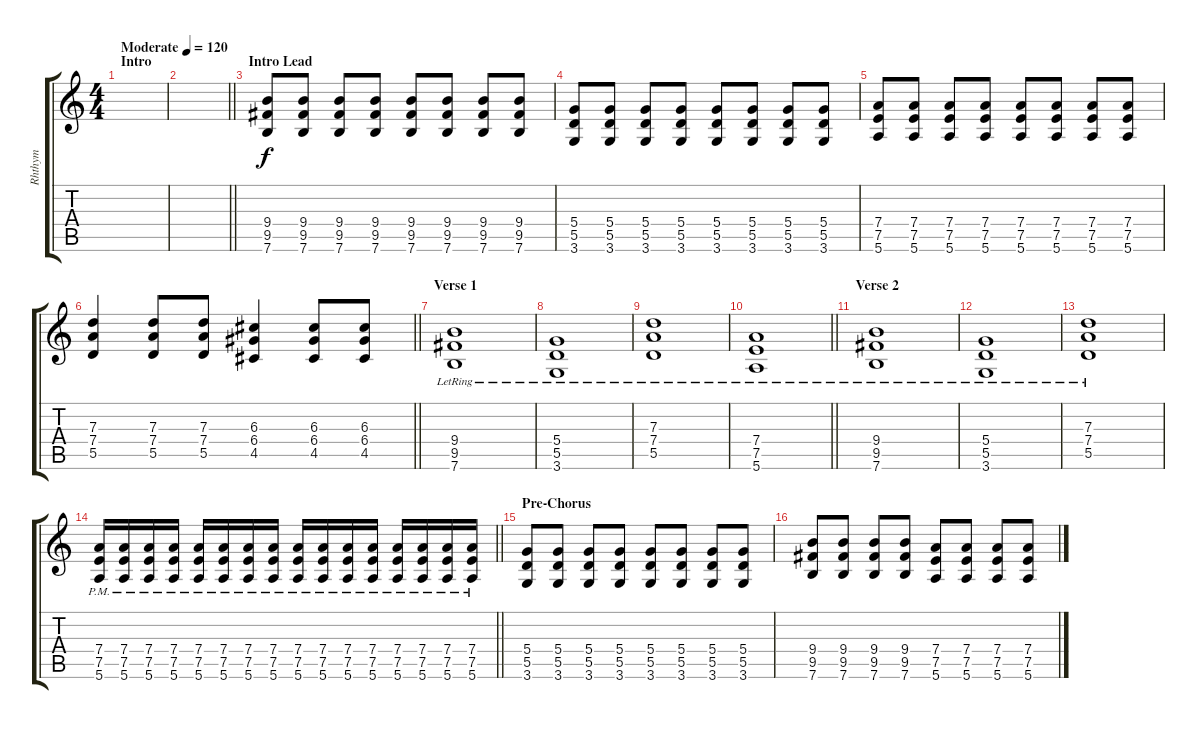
\track ("Rhthym" "Rhthym") {instrument overdrivenguitar}
\staff {score tabs}
\tuning (E4 B3 G3 D3 A2 E2) {hide}
\ts (4 4)
\section ("" "Intro")
\tempo (120 "Moderate")
\clef g2
\ks c
|
\barLineRight lightlight
|
\section ("" "Intro Lead")
(9.4 9.5 7.6).8 (9.4 9.5 7.6).8 (9.4 9.5 7.6).8 (9.4 9.5 7.6).8 (9.4 9.5 7.6).8 (9.4 9.5 7.6).8 (9.4 9.5 7.6).8 (9.4 9.5 7.6).8 |
(5.4 5.5 3.6).8 (5.4 5.5 3.6).8 (5.4 5.5 3.6).8 (5.4 5.5 3.6).8 (5.4 5.5 3.6).8 (5.4 5.5 3.6).8 (5.4 5.5 3.6).8 (5.4 5.5 3.6).8 |
(7.4 7.5 5.6).8 (7.4 7.5 5.6).8 (7.4 7.5 5.6).8 (7.4 7.5 5.6).8 (7.4 7.5 5.6).8 (7.4 7.5 5.6).8 (7.4 7.5 5.6).8 (7.4 7.5 5.6).8 |
\barLineRight lightlight
(7.3 7.4 5.5).4 (7.3 7.4 5.5).8 (7.3 7.4 5.5).8 (6.3 6.4 4.5).4 (6.3 6.4 4.5).8 (6.3 6.4 4.5).8 |
\section ("" "Verse 1")
(9.4{lr} 9.5{lr} 7.6{lr}).1{instrument overdrivenguitar} |
(5.4{lr} 5.5{lr} 3.6{lr}).1 |
(7.3{lr} 7.4{lr} 5.5{lr}).1 |
\barLineRight lightlight
(7.4{lr} 7.5{lr} 5.6{lr}).1 |
\section ("" "Verse 2")
(9.4{lr} 9.5{lr} 7.6{lr}).1 |
(5.4{lr} 5.5{lr} 3.6{lr}).1 |
(7.3{lr} 7.4{lr} 5.5{lr}).1 |
\barLineRight lightlight
(7.4{pm} 7.5{pm} 5.6{pm}).16{instrument overdrivenguitar} (7.4{pm} 7.5{pm} 5.6{pm}).16 (7.4{pm} 7.5{pm} 5.6{pm}).16 (7.4{pm} 7.5{pm} 5.6{pm}).16 (7.4{pm} 7.5{pm} 5.6{pm}).16 (7.4{pm} 7.5{pm} 5.6{pm}).16 (7.4{pm} 7.5{pm} 5.6{pm}).16 (7.4{pm} 7.5{pm} 5.6{pm}).16 (7.4{pm} 7.5{pm} 5.6{pm}).16 (7.4{pm} 7.5{pm} 5.6{pm}).16 (7.4{pm} 7.5{pm} 5.6{pm}).16 (7.4{pm} 7.5{pm} 5.6{pm}).16 (7.4{pm} 7.5{pm} 5.6{pm}).16 (7.4{pm} 7.5{pm} 5.6{pm}).16 (7.4{pm} 7.5{pm} 5.6{pm}).16 (7.4{pm} 7.5{pm} 5.6{pm}).16 |
\section ("" "Pre-Chorus")
(5.4 5.5 3.6).8 (5.4 5.5 3.6).8 (5.4 5.5 3.6).8 (5.4 5.5 3.6).8 (5.4 5.5 3.6).8 (5.4 5.5 3.6).8 (5.4 5.5 3.6).8 (5.4 5.5 3.6).8 |
(9.4 9.5 7.6).8 (9.4 9.5 7.6).8 (9.4 9.5 7.6).8 (9.4 9.5 7.6).8 (7.4 7.5 5.6).8 (7.4 7.5 5.6).8 (7.4 7.5 5.6).8 (7.4 7.5 5.6).8
